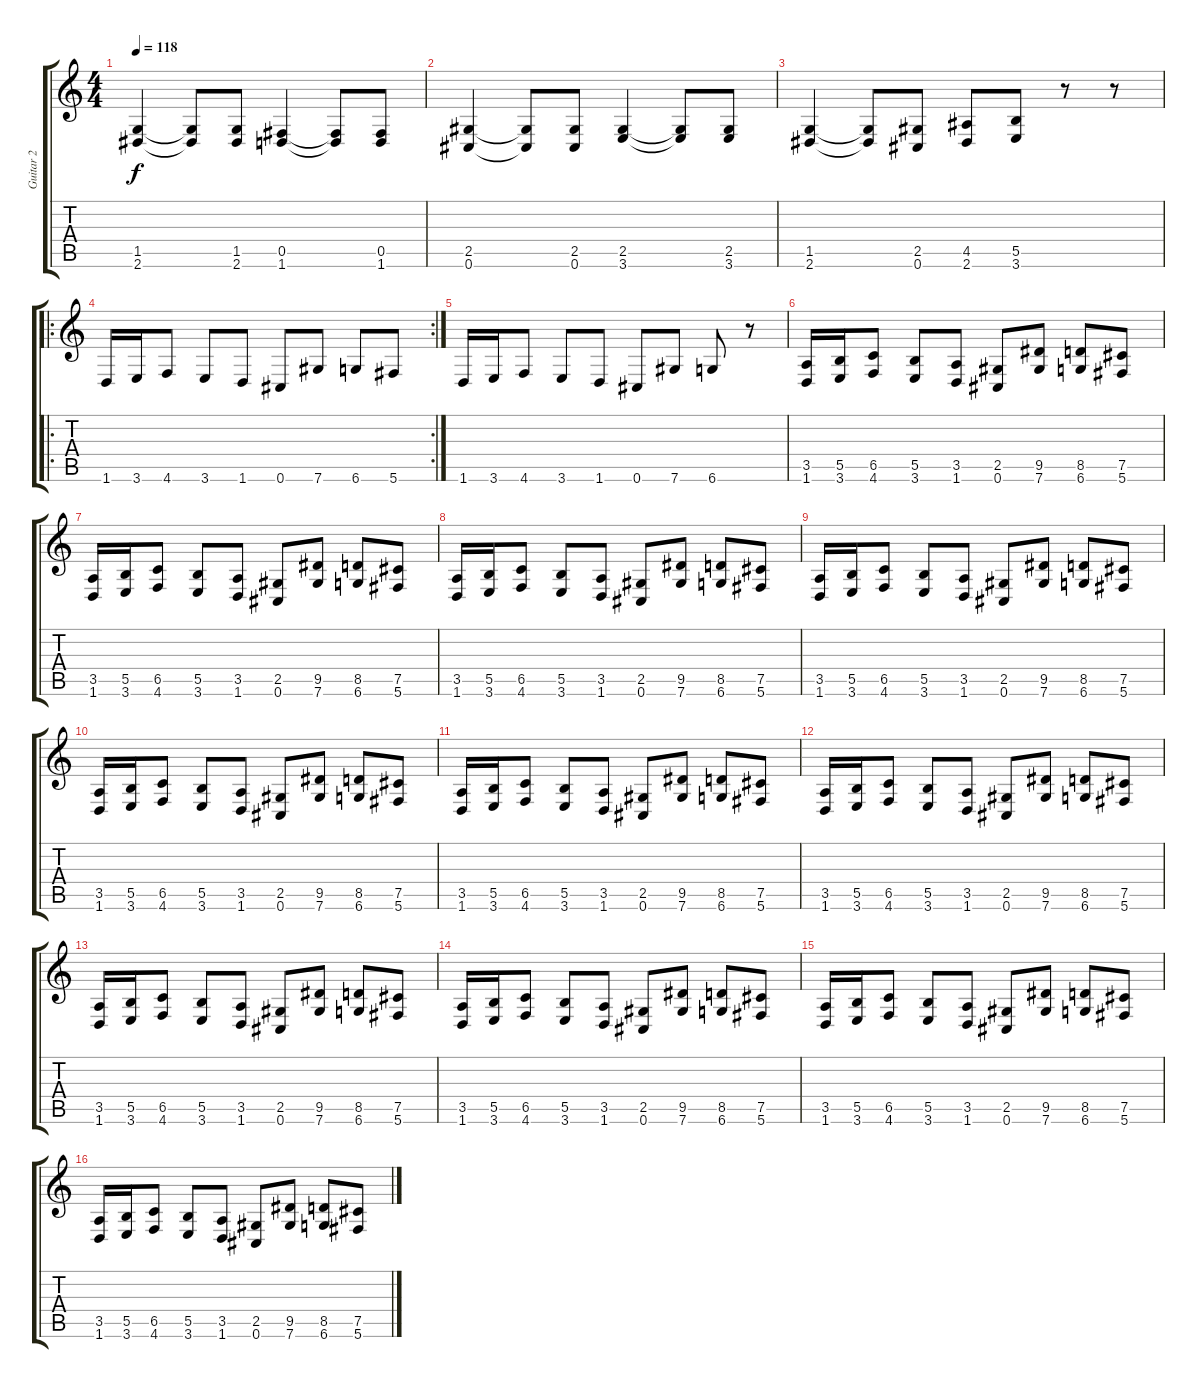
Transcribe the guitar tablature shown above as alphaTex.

\track ("Guitar 2" "Guitar 2") {instrument distortionguitar}
\staff {score tabs}
\tuning (Db4 Ab3 E3 B2 Gb2 Db2) {hide}
\ts (4 4)
\tempo 118
\clef g2
\ks c
(1.5 2.6).4{dy f} (1.5{t} 2.6{t}).8 (1.5 2.6).8 (0.5 1.6).4 (0.5{t} 1.6{t}).8 (0.5 1.6).8 |
(2.5 0.6).4 (2.5{t} 0.6{t}).8 (2.5 0.6).8 (2.5 3.6).4 (2.5{t} 3.6{t}).8 (2.5 3.6).8 |
(1.5 2.6).4 (1.5{t} 2.6{t}).8 (2.5 0.6).8 (4.5 2.6).8 (5.5 3.6).8 r.8 r.8 |
\ro
\rc 2
1.6.16 3.6.16 4.6.8 3.6.8 1.6.8 0.6.8 7.6.8 6.6.8 5.6.8 |
1.6.16 3.6.16 4.6.8 3.6.8 1.6.8 0.6.8 7.6.8 6.6.8 r.8 |
(3.5 1.6).16 (5.5 3.6).16 (6.5 4.6).8 (5.5 3.6).8 (3.5 1.6).8 (2.5 0.6).8 (9.5 7.6).8 (8.5 6.6).8 (7.5 5.6).8 |
(3.5 1.6).16 (5.5 3.6).16 (6.5 4.6).8 (5.5 3.6).8 (3.5 1.6).8 (2.5 0.6).8 (9.5 7.6).8 (8.5 6.6).8 (7.5 5.6).8 |
(3.5 1.6).16 (5.5 3.6).16 (6.5 4.6).8 (5.5 3.6).8 (3.5 1.6).8 (2.5 0.6).8 (9.5 7.6).8 (8.5 6.6).8 (7.5 5.6).8 |
(3.5 1.6).16 (5.5 3.6).16 (6.5 4.6).8 (5.5 3.6).8 (3.5 1.6).8 (2.5 0.6).8 (9.5 7.6).8 (8.5 6.6).8 (7.5 5.6).8 |
(3.5 1.6).16 (5.5 3.6).16 (6.5 4.6).8 (5.5 3.6).8 (3.5 1.6).8 (2.5 0.6).8 (9.5 7.6).8 (8.5 6.6).8 (7.5 5.6).8 |
(3.5 1.6).16 (5.5 3.6).16 (6.5 4.6).8 (5.5 3.6).8 (3.5 1.6).8 (2.5 0.6).8 (9.5 7.6).8 (8.5 6.6).8 (7.5 5.6).8 |
(3.5 1.6).16 (5.5 3.6).16 (6.5 4.6).8 (5.5 3.6).8 (3.5 1.6).8 (2.5 0.6).8 (9.5 7.6).8 (8.5 6.6).8 (7.5 5.6).8 |
(3.5 1.6).16 (5.5 3.6).16 (6.5 4.6).8 (5.5 3.6).8 (3.5 1.6).8 (2.5 0.6).8 (9.5 7.6).8 (8.5 6.6).8 (7.5 5.6).8 |
(3.5 1.6).16 (5.5 3.6).16 (6.5 4.6).8 (5.5 3.6).8 (3.5 1.6).8 (2.5 0.6).8 (9.5 7.6).8 (8.5 6.6).8 (7.5 5.6).8 |
(3.5 1.6).16 (5.5 3.6).16 (6.5 4.6).8 (5.5 3.6).8 (3.5 1.6).8 (2.5 0.6).8 (9.5 7.6).8 (8.5 6.6).8 (7.5 5.6).8 |
(3.5 1.6).16 (5.5 3.6).16 (6.5 4.6).8 (5.5 3.6).8 (3.5 1.6).8 (2.5 0.6).8 (9.5 7.6).8 (8.5 6.6).8 (7.5 5.6).8
